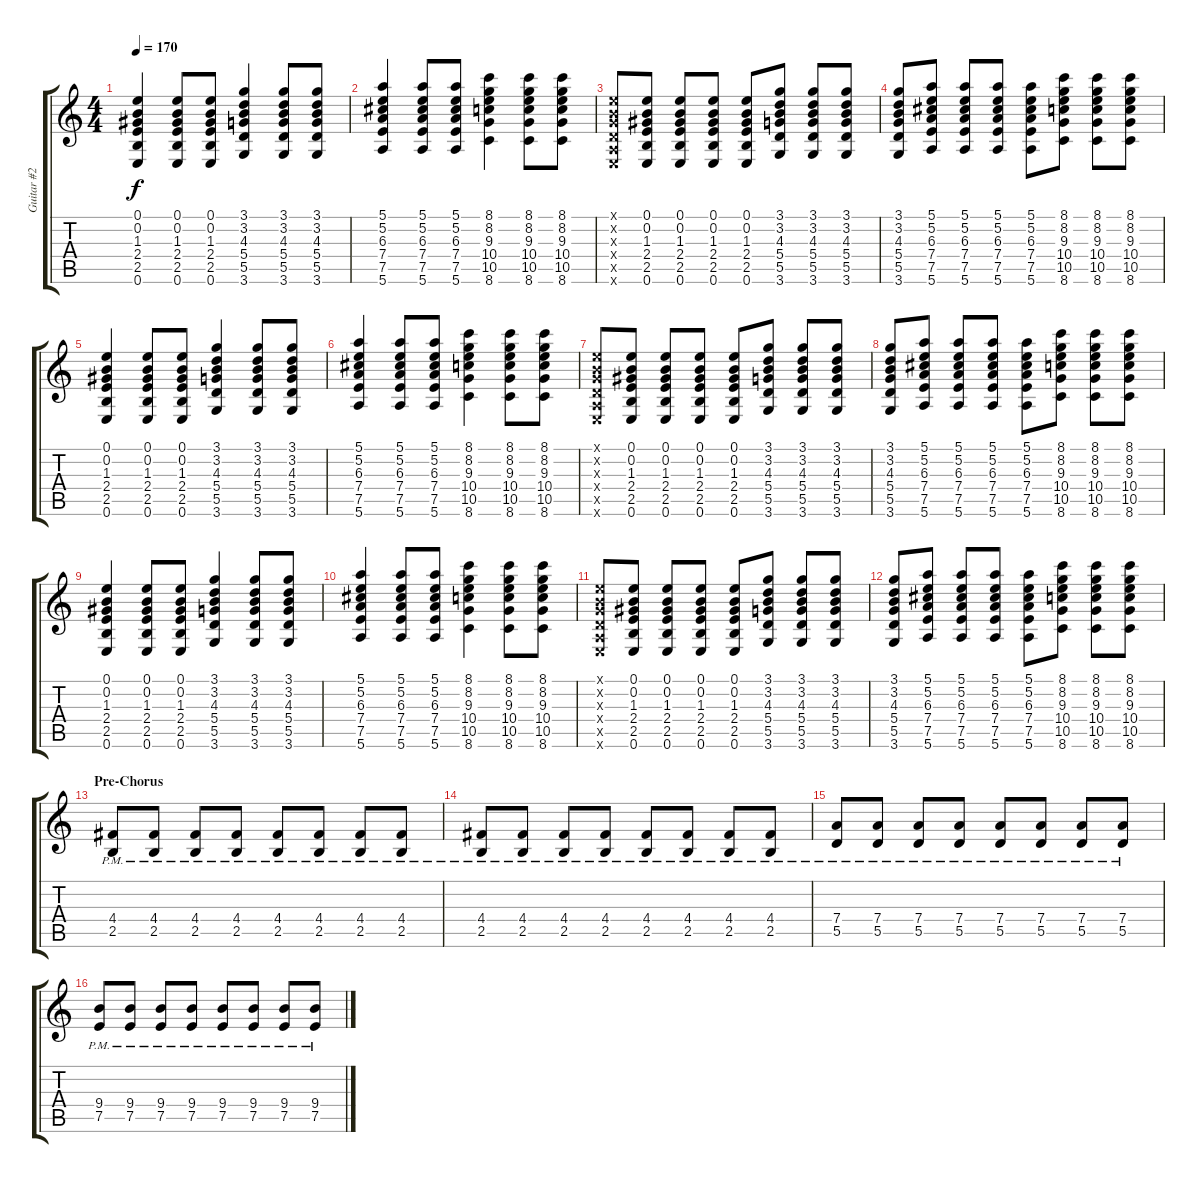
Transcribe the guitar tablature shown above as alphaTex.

\track ("Guitar #2" "Guitar #2") {instrument electricguitarclean}
\staff {score tabs}
\tuning (E4 B3 G3 D3 A2 E2) {hide}
\ts (4 4)
\tempo 170
\clef g2
\ks c
(0.1 0.2 1.3 2.4 2.5 0.6).4{dy f} (0.1 0.2 1.3 2.4 2.5 0.6).8 (0.1 0.2 1.3 2.4 2.5 0.6).8 (3.1 3.2 4.3 5.4 5.5 3.6).4 (3.1 3.2 4.3 5.4 5.5 3.6).8 (3.1 3.2 4.3 5.4 5.5 3.6).8 |
(5.1 5.2 6.3 7.4 7.5 5.6).4 (5.1 5.2 6.3 7.4 7.5 5.6).8 (5.1 5.2 6.3 7.4 7.5 5.6).8 (8.1 8.2 9.3 10.4 10.5 8.6).4 (8.1 8.2 9.3 10.4 10.5 8.6).8 (8.1 8.2 9.3 10.4 10.5 8.6).8 |
(0.1{x} 0.2{x} 0.3{x} 0.4{x} 0.5{x} 0.6{x}).8 (0.1 0.2 1.3 2.4 2.5 0.6).8 (0.1 0.2 1.3 2.4 2.5 0.6).8 (0.1 0.2 1.3 2.4 2.5 0.6).8 (0.1 0.2 1.3 2.4 2.5 0.6).8 (3.1 3.2 4.3 5.4 5.5 3.6).8 (3.1 3.2 4.3 5.4 5.5 3.6).8 (3.1 3.2 4.3 5.4 5.5 3.6).8 |
(3.1 3.2 4.3 5.4 5.5 3.6).8 (5.1 5.2 6.3 7.4 7.5 5.6).8 (5.1 5.2 6.3 7.4 7.5 5.6).8 (5.1 5.2 6.3 7.4 7.5 5.6).8 (5.1 5.2 6.3 7.4 7.5 5.6).8 (8.1 8.2 9.3 10.4 10.5 8.6).8 (8.1 8.2 9.3 10.4 10.5 8.6).8 (8.1 8.2 9.3 10.4 10.5 8.6).8 |
(0.1 0.2 1.3 2.4 2.5 0.6).4 (0.1 0.2 1.3 2.4 2.5 0.6).8 (0.1 0.2 1.3 2.4 2.5 0.6).8 (3.1 3.2 4.3 5.4 5.5 3.6).4 (3.1 3.2 4.3 5.4 5.5 3.6).8 (3.1 3.2 4.3 5.4 5.5 3.6).8 |
(5.1 5.2 6.3 7.4 7.5 5.6).4 (5.1 5.2 6.3 7.4 7.5 5.6).8 (5.1 5.2 6.3 7.4 7.5 5.6).8 (8.1 8.2 9.3 10.4 10.5 8.6).4 (8.1 8.2 9.3 10.4 10.5 8.6).8 (8.1 8.2 9.3 10.4 10.5 8.6).8 |
(0.1{x} 0.2{x} 0.3{x} 0.4{x} 0.5{x} 0.6{x}).8 (0.1 0.2 1.3 2.4 2.5 0.6).8 (0.1 0.2 1.3 2.4 2.5 0.6).8 (0.1 0.2 1.3 2.4 2.5 0.6).8 (0.1 0.2 1.3 2.4 2.5 0.6).8 (3.1 3.2 4.3 5.4 5.5 3.6).8 (3.1 3.2 4.3 5.4 5.5 3.6).8 (3.1 3.2 4.3 5.4 5.5 3.6).8 |
(3.1 3.2 4.3 5.4 5.5 3.6).8 (5.1 5.2 6.3 7.4 7.5 5.6).8 (5.1 5.2 6.3 7.4 7.5 5.6).8 (5.1 5.2 6.3 7.4 7.5 5.6).8 (5.1 5.2 6.3 7.4 7.5 5.6).8 (8.1 8.2 9.3 10.4 10.5 8.6).8 (8.1 8.2 9.3 10.4 10.5 8.6).8 (8.1 8.2 9.3 10.4 10.5 8.6).8 |
(0.1 0.2 1.3 2.4 2.5 0.6).4 (0.1 0.2 1.3 2.4 2.5 0.6).8 (0.1 0.2 1.3 2.4 2.5 0.6).8 (3.1 3.2 4.3 5.4 5.5 3.6).4 (3.1 3.2 4.3 5.4 5.5 3.6).8 (3.1 3.2 4.3 5.4 5.5 3.6).8 |
(5.1 5.2 6.3 7.4 7.5 5.6).4 (5.1 5.2 6.3 7.4 7.5 5.6).8 (5.1 5.2 6.3 7.4 7.5 5.6).8 (8.1 8.2 9.3 10.4 10.5 8.6).4 (8.1 8.2 9.3 10.4 10.5 8.6).8 (8.1 8.2 9.3 10.4 10.5 8.6).8 |
(0.1{x} 0.2{x} 0.3{x} 0.4{x} 0.5{x} 0.6{x}).8 (0.1 0.2 1.3 2.4 2.5 0.6).8 (0.1 0.2 1.3 2.4 2.5 0.6).8 (0.1 0.2 1.3 2.4 2.5 0.6).8 (0.1 0.2 1.3 2.4 2.5 0.6).8 (3.1 3.2 4.3 5.4 5.5 3.6).8 (3.1 3.2 4.3 5.4 5.5 3.6).8 (3.1 3.2 4.3 5.4 5.5 3.6).8 |
(3.1 3.2 4.3 5.4 5.5 3.6).8 (5.1 5.2 6.3 7.4 7.5 5.6).8 (5.1 5.2 6.3 7.4 7.5 5.6).8 (5.1 5.2 6.3 7.4 7.5 5.6).8 (5.1 5.2 6.3 7.4 7.5 5.6).8 (8.1 8.2 9.3 10.4 10.5 8.6).8 (8.1 8.2 9.3 10.4 10.5 8.6).8 (8.1 8.2 9.3 10.4 10.5 8.6).8 |
\section ("" "Pre-Chorus")
(4.4 2.5{pm}).8 (4.4 2.5{pm}).8 (4.4 2.5{pm}).8 (4.4 2.5{pm}).8 (4.4 2.5{pm}).8 (4.4 2.5{pm}).8 (4.4 2.5{pm}).8 (4.4 2.5{pm}).8 |
(4.4 2.5{pm}).8 (4.4 2.5{pm}).8 (4.4 2.5{pm}).8 (4.4 2.5{pm}).8 (4.4 2.5{pm}).8 (4.4 2.5{pm}).8 (4.4 2.5{pm}).8 (4.4 2.5{pm}).8 |
(7.4 5.5{pm}).8 (7.4 5.5{pm}).8 (7.4 5.5{pm}).8 (7.4 5.5{pm}).8 (7.4 5.5{pm}).8 (7.4 5.5{pm}).8 (7.4 5.5{pm}).8 (7.4 5.5{pm}).8 |
(9.4 7.5{pm}).8 (9.4 7.5{pm}).8 (9.4 7.5{pm}).8 (9.4 7.5{pm}).8 (9.4 7.5{pm}).8 (9.4 7.5{pm}).8 (9.4 7.5{pm}).8 (9.4 7.5{pm}).8
